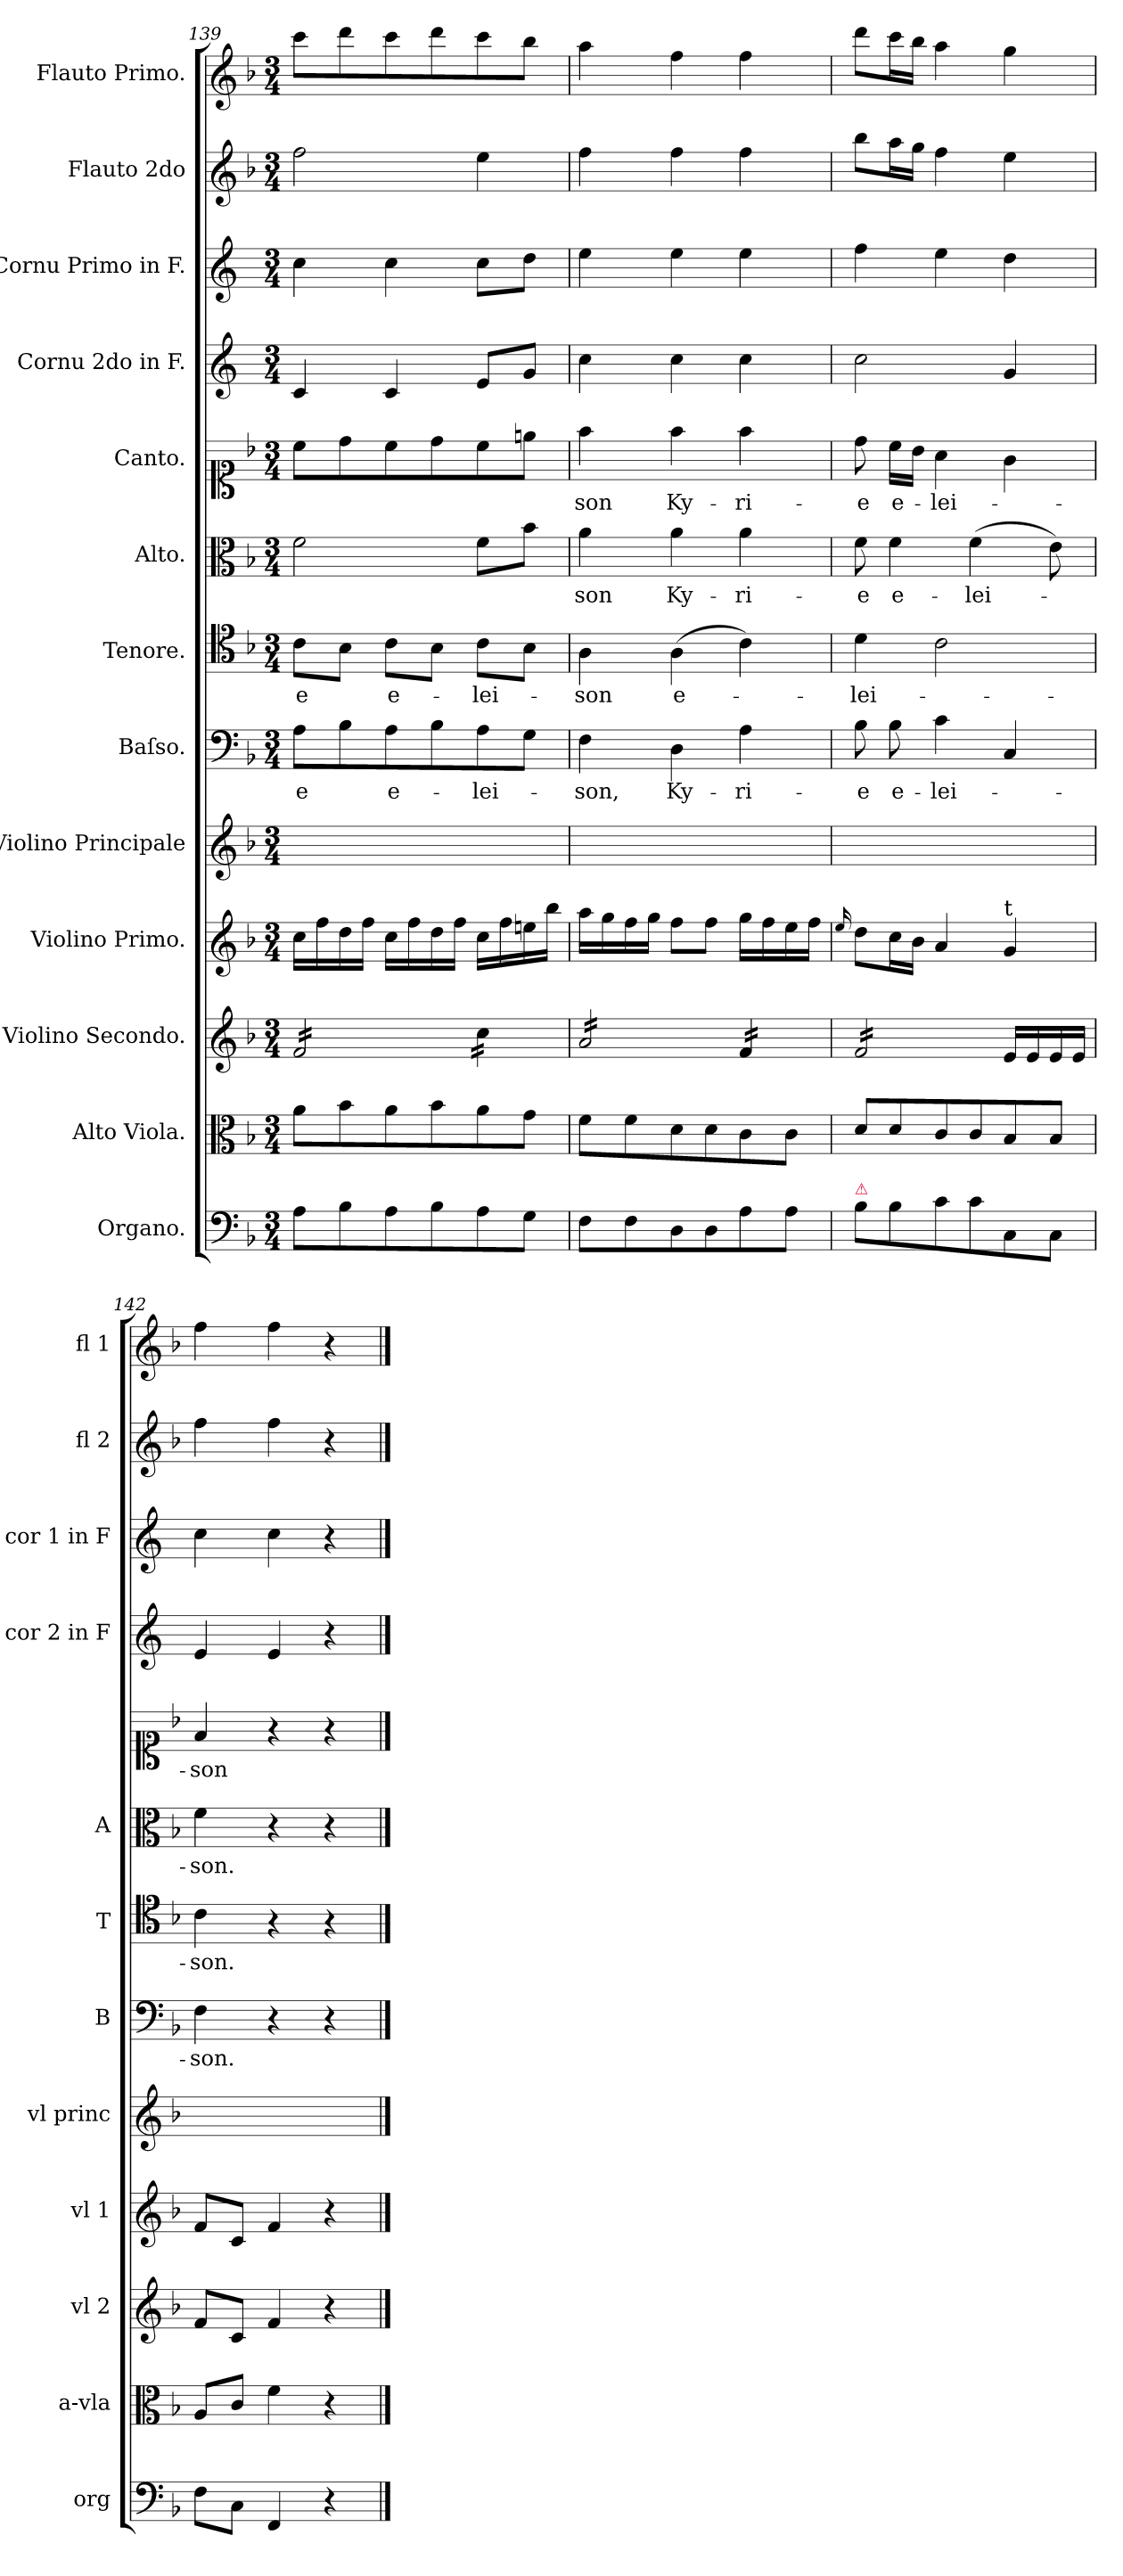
**kern	**kern	**kern	**kern	**kern	**kern	**text	**kern	**text	**kern	**text	**kern	**text	**kern	**kern	**kern	**kern
*part13	*part12	*part11	*part10	*part9	*part8	*part8	*part7	*part7	*part6	*part6	*part5	*part5	*part4	*part3	*part2	*part1
*staff13	*staff12	*staff11	*staff10	*staff9	*staff8	*staff8	*staff7	*staff7	*staff6	*staff6	*staff5	*staff5	*staff4	*staff3	*staff2	*staff1
*I"Organo.	*I"Alto Viola.	*I"Violino Secondo.	*I"Violino Primo.	*I"Violino Principale	*I"Baſso.	*	*I"Tenore.	*	*I"Alto.	*	*I"Canto.	*	*I"Cornu 2do in F.	*I"Cornu Primo in F.	*I"Flauto 2do	*I"Flauto Primo.
*I'org	*I'a-vla	*I'vl 2	*I'vl 1	*I'vl princ	*I'B	*	*I'T	*	*I'A	*	*	*	*I'cor 2 in F	*I'cor 1 in F	*I'fl 2	*I'fl 1
*clefF4	*clefC3	*clefG2	*clefG2	*clefG2	*clefF4	*	*clefC4	*	*clefC3	*	*clefC1	*	*clefG2	*clefG2	*clefG2	*clefG2
*	*	*	*	*	*	*	*	*	*	*	*	*	*ITrd4c7	*ITrd4c7	*	*
*k[b-]	*k[b-]	*k[b-]	*k[b-]	*k[b-]	*k[b-]	*	*k[b-]	*	*k[b-]	*	*k[b-]	*	*k[b-]	*k[b-]	*k[b-]	*k[b-]
*F:	*F:	*F:	*F:	*F:	*F:	*	*F:	*	*F:	*	*F:	*	*F:	*F:	*F:	*F:
*M3/4	*M3/4	*M3/4	*M3/4	*M3/4	*M3/4	*	*M3/4	*	*M3/4	*	*M3/4	*	*M3/4	*M3/4	*M3/4	*M3/4
=139	=139	=139	=139	=139	=139	=139	=139	=139	=139	=139	=139	=139	=139	=139	=139	=139
*	*	*tremolo	*	*	*	*	*	*	*	*	*	*	*	*	*	*
8A\L	8a\L	16f/LL	16cc\LL	2.ryy	8A\L	-e	8c\L	-e	2f\	.	8cc\L	.	4F/	4f\	2ff\	8ccc\L
.	.	16f/	16ff\	.	.	.	.	.	.	.	.	.	.	.	.	.
8B-\	8b-\	16f/	16dd\	.	8B-\	.	8B-\J	.	.	.	8dd\	.	.	.	.	8ddd\
.	.	16f/	16ff\JJ	.	.	.	.	.	.	.	.	.	.	.	.	.
8A\	8a\	16f/	16cc\LL	.	8A\	e-	8c\L	e-	.	.	8cc\	.	4F/	4f\	.	8ccc\
.	.	16f/	16ff\	.	.	.	.	.	.	.	.	.	.	.	.	.
8B-\	8b-\	16f/	16dd\	.	8B-\	.	8B-\J	.	.	.	8dd\	.	.	.	.	8ddd\
.	.	16f/JJ	16ff\JJ	.	.	.	.	.	.	.	.	.	.	.	.	.
8A\	8a\	16cc\LL	16cc\LL	.	8A\	-lei-	8c\L	-lei-	8f\L	.	8cc\	.	8A/L	8f\L	4ee\	8ccc\
.	.	16cc\	16ff\	.	.	.	.	.	.	.	.	.	.	.	.	.
8G\J	8g\J	16cc\	16een\	.	8G\J	.	8B-\J	.	8b-\J	.	8een\J	.	8c/J	8g\J	.	8bb-\J
.	.	16cc\JJ	16bb-\JJ	.	.	.	.	.	.	.	.	.	.	.	.	.
=140	=140	=140	=140	=140	=140	=140	=140	=140	=140	=140	=140	=140	=140	=140	=140	=140
8F\L	8f\L	16a/LL	16aa\LL	2.ryy	4F\	-son,	4A\	-son	4a\	-son	4ff\	-son	4f\	4a\	4ff\	4aa\
.	.	16a/	16gg\	.	.	.	.	.	.	.	.	.	.	.	.	.
8F\	8f\	16a/	16ff\	.	.	.	.	.	.	.	.	.	.	.	.	.
.	.	16a/	16gg\JJ	.	.	.	.	.	.	.	.	.	.	.	.	.
8D\	8d\	16a/	8ff\L	.	4D\	Ky-	(4A\	e-	4a\	Ky-	4ff\	Ky-	4f\	4a\	4ff\	4ff\
.	.	16a/	.	.	.	.	.	.	.	.	.	.	.	.	.	.
8D\	8d\	16a/	8ff\J	.	.	.	.	.	.	.	.	.	.	.	.	.
.	.	16a/JJ	.	.	.	.	.	.	.	.	.	.	.	.	.	.
8A\	8c\	16f/LL	16gg\LL	.	4A\	-ri-	4c\)	.	4a\	-ri-	4ff\	-ri-	4f\	4a\	4ff\	4ff\
.	.	16f/	16ff\	.	.	.	.	.	.	.	.	.	.	.	.	.
8A\J	8c\J	16f/	16ee\	.	.	.	.	.	.	.	.	.	.	.	.	.
.	.	16f/JJ	16ff\JJ	.	.	.	.	.	.	.	.	.	.	.	.	.
=141	=141	=141	=141	=141	=141	=141	=141	=141	=141	=141	=141	=141	=141	=141	=141	=141
.	.	.	16qqee/	.	.	.	.	.	.	.	.	.	.	.	.	.
!LO:TX:a:color=crimson:t=⚠	!	!	!	!	!	!	!	!	!	!	!	!	!	!	!	!
8B-\L	8d/L	16f/LL	8dd\L	2.ryy	8B-\	-e	4d\	-lei-	8f\	-e	8dd\	-e	2f\	4b-\	8bb-\L	8ddd\L
.	.	16f/	.	.	.	.	.	.	.	.	.	.	.	.	.	.
8B-\	8d/	16f/	16cc\L	.	8B-\	e-	.	.	4f\	e-	16cc\LL	e-	.	.	16aa\L	16ccc\L
.	.	16f/	16b-\JJ	.	.	.	.	.	.	.	16b-\JJ	.	.	.	16gg\JJ	16bb-\JJ
8c\	8c/	16f/	4a/	.	4c\	-lei-	2c\	.	.	.	4a\	-lei-	.	4a\	4ff\	4aa\
.	.	16f/	.	.	.	.	.	.	.	.	.	.	.	.	.	.
8c\	8c/	16f/	.	.	.	.	.	.	(4f\	-lei-	.	.	.	.	.	.
.	.	16f/JJ	.	.	.	.	.	.	.	.	.	.	.	.	.	.
*	*	*Xtremolo	*	*	*	*	*	*	*	*	*	*	*	*	*	*
!	!	!	!LO:TX:a:t=t	!	!	!	!	!	!	!	!	!	!	!	!	!
8C\	8B-/	16e/LL	4g/	.	4C/	.	.	.	.	.	4g\	.	4c/	4g\	4ee\	4gg\
.	.	16e/	.	.	.	.	.	.	.	.	.	.	.	.	.	.
8C\J	8B-/J	16e/	.	.	.	.	.	.	8e\)	.	.	.	.	.	.	.
.	.	16e/JJ	.	.	.	.	.	.	.	.	.	.	.	.	.	.
=142	=142	=142	=142	=142	=142	=142	=142	=142	=142	=142	=142	=142	=142	=142	=142	=142
8F\L	8A/L	8f/L	8f/L	2.ryy	4F\	-son.	4c\	-son.	4f\	-son.	4f/	-son	4A/	4f\	4ff\	4ff\
8C\J	8c/J	8c/J	8c/J	.	.	.	.	.	.	.	.	.	.	.	.	.
4FF/	4f\	4f/	4f/	.	4r	.	4r	.	4r	.	4r	.	4A/	4f\	4ff\	4ff\
4r	4r	4r	4r	.	4r	.	4r	.	4r	.	4r	.	4r	4r	4r	4r
==	==	==	==	==	==	==	==	==	==	==	==	==	==	==	==	==
*-	*-	*-	*-	*-	*-	*-	*-	*-	*-	*-	*-	*-	*-	*-	*-	*-
